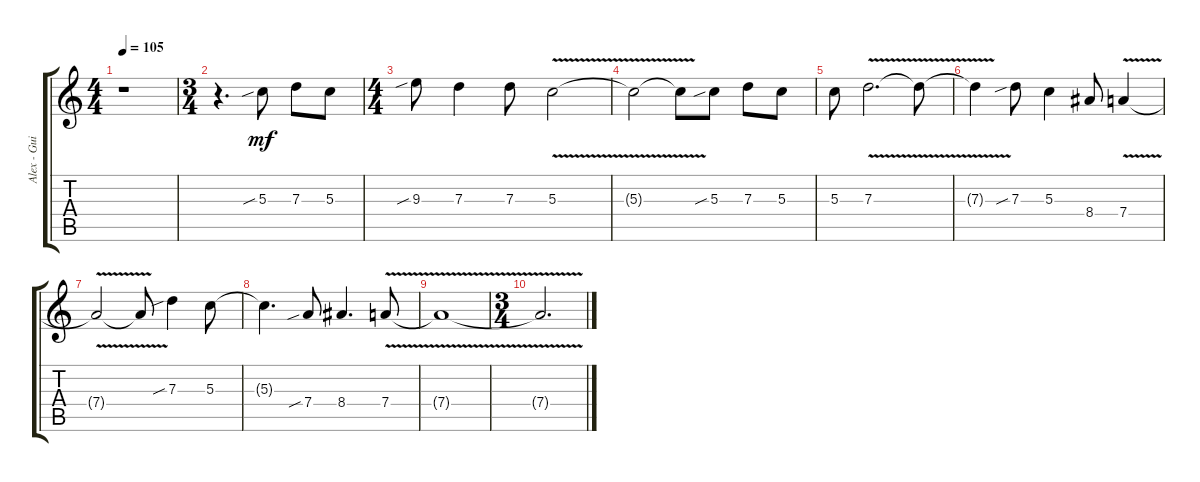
\track ("Alex - Guitar" "Alex - Gui") {instrument distortionguitar}
\staff {score tabs}
\tuning (E4 B3 G3 D3 A2 D2) {hide}
\ts (4 4)
\tempo 105
\clef g2
\ks c
r.1{dy f} |
\ts (3 4)
r.4{d balance 12} 5.3{sib}.8{dy mf} 7.3.8 5.3.8 |
\ts (4 4)
9.3{sib}.8 7.3.4 7.3.8 5.3{v}.2 |
5.3{v t}.2 5.3{v t}.8 5.3{sib}.8 7.3.8 5.3.8 |
5.3.8 7.3{v}.2{d} 7.3{v t}.8 |
7.3{v t}.4 7.3{sib}.8 5.3.4 8.4.8 7.4{v}.4 |
7.4{v t}.2 7.4{v t}.8 7.3{sib}.4 5.3.8 |
5.3{t}.4{d} 7.4{sib}.8 8.4.4{d} 7.4{v}.8 |
7.4{v t}.1 |
\ts (3 4)
7.4{v t}.2{d}
